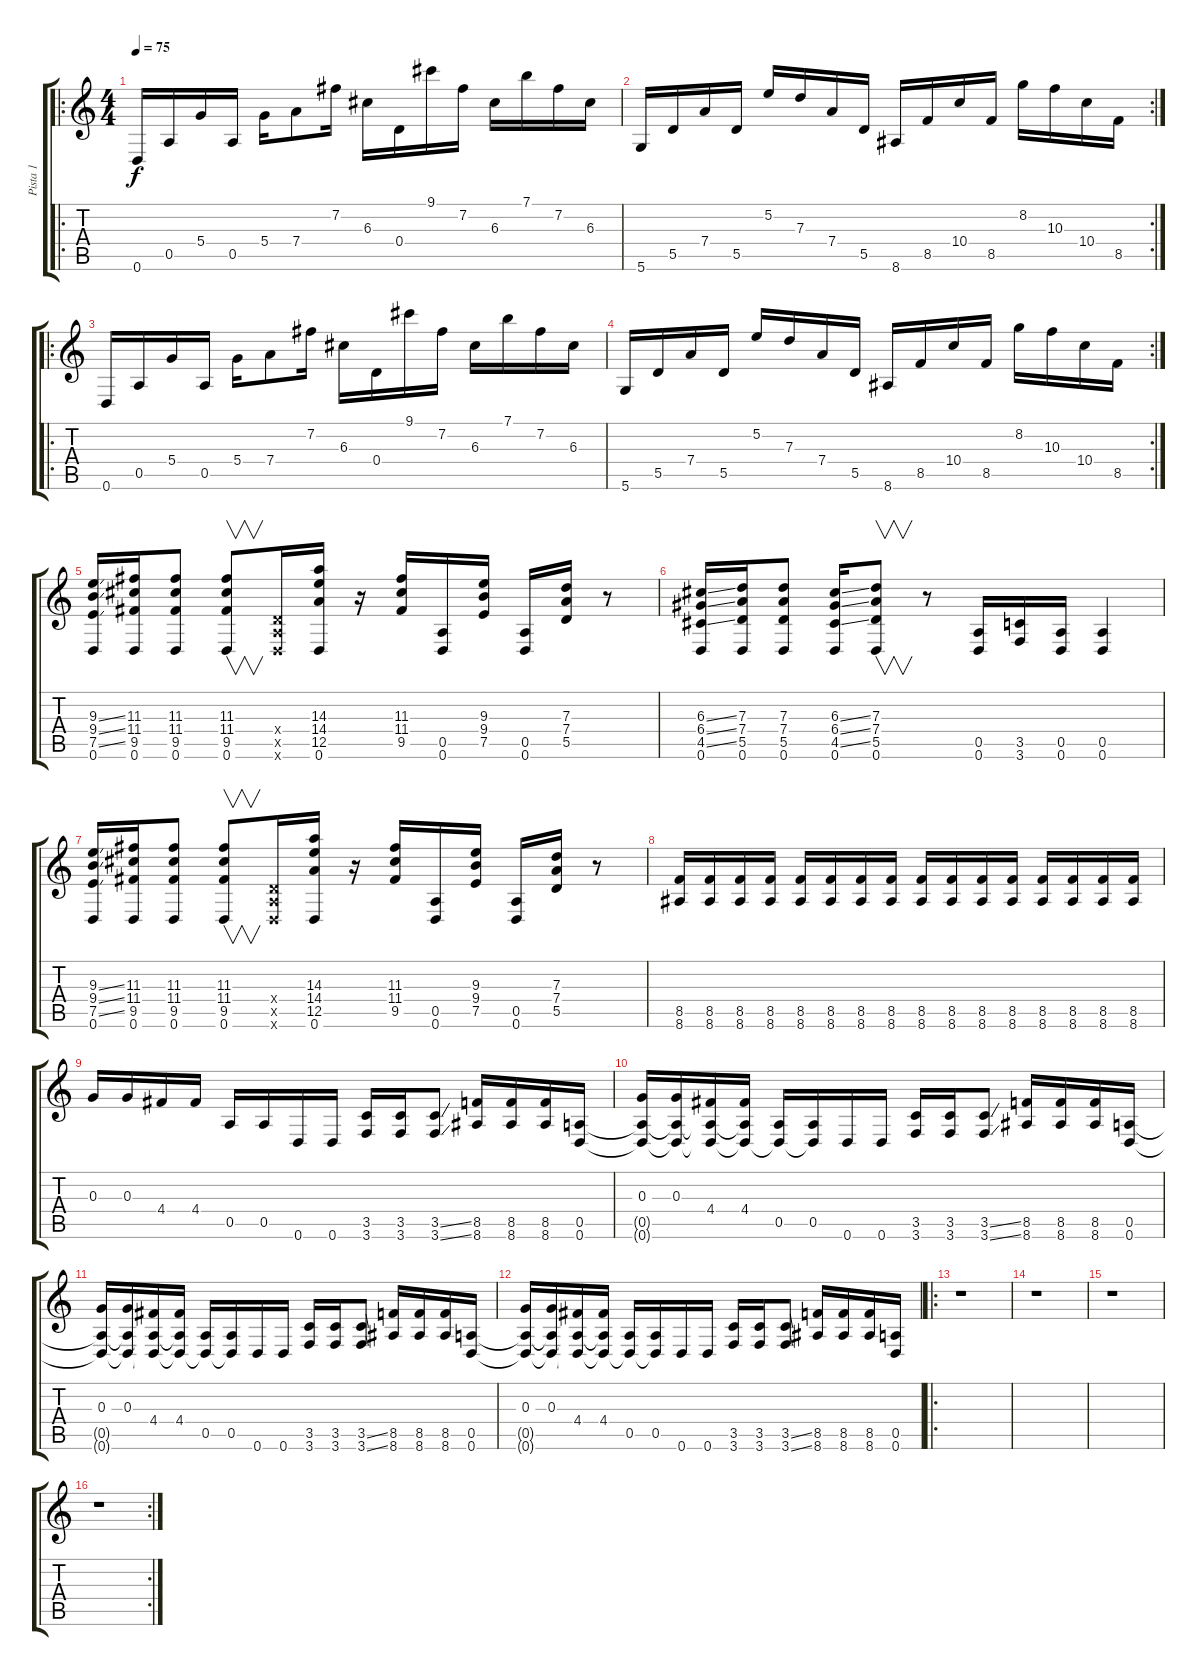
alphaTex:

\track ("Pista 1" "Pista 1") {instrument electricguitarjazz}
\staff {score tabs}
\tuning (E4 B3 G3 D3 A2 D2) {hide}
\ro
\ts (4 4)
\tempo 75
\clef g2
\ks c
0.6.16{dy f} 0.5.16 5.4.16 0.5.16 5.4.16 7.4.8 7.2.16 6.3.16 0.4.16 9.1.16 7.2.16 6.3.16 7.1.16 7.2.16 6.3.16 |
\rc 2
5.6.16 5.5.16 7.4.16 5.5.16 5.2.16 7.3.16 7.4.16 5.5.16 8.6.16 8.5.16 10.4.16 8.5.16 8.2.16 10.3.16 10.4.16 8.5.16 |
\ro
0.6.16 0.5.16 5.4.16 0.5.16 5.4.16 7.4.8 7.2.16 6.3.16 0.4.16 9.1.16 7.2.16 6.3.16 7.1.16 7.2.16 6.3.16 |
\rc 2
5.6.16 5.5.16 7.4.16 5.5.16 5.2.16 7.3.16 7.4.16 5.5.16 8.6.16 8.5.16 10.4.16 8.5.16 8.2.16 10.3.16 10.4.16 8.5.16 |
(9.3{ss} 9.4{ss} 7.5{ss} 0.6).16 (11.3 11.4 9.5 0.6).16 (11.3 11.4 9.5 0.6).8 (11.3 11.4 9.5 0.6).8{v} (0.4{x} 0.5{x} 0.6{x}).16 (14.3 14.4 12.5 0.6).16 r.16 (11.3 11.4 9.5).16 (0.5 0.6).16 (9.3 9.4 7.5).16 (0.5 0.6).16 (7.3 7.4 5.5).16 r.8 |
(6.3{ss} 6.4{ss} 4.5{ss} 0.6).16 (7.3 7.4 5.5 0.6).16 (7.3 7.4 5.5 0.6).8 (6.3{ss} 6.4{ss} 4.5{ss} 0.6).16 (7.3 7.4 5.5 0.6).8{v} r.8 (0.5 0.6).16 (3.5 3.6).16 (0.5 0.6).16 (0.5 0.6).4 |
(9.3{ss} 9.4{ss} 7.5{ss} 0.6).16 (11.3 11.4 9.5 0.6).16 (11.3 11.4 9.5 0.6).8 (11.3 11.4 9.5 0.6).8{v} (0.4{x} 0.5{x} 0.6{x}).16 (14.3 14.4 12.5 0.6).16 r.16 (11.3 11.4 9.5).16 (0.5 0.6).16 (9.3 9.4 7.5).16 (0.5 0.6).16 (7.3 7.4 5.5).16 r.8 |
(8.5 8.6).16 (8.5 8.6).16 (8.5 8.6).16 (8.5 8.6).16 (8.5 8.6).16 (8.5 8.6).16 (8.5 8.6).16 (8.5 8.6).16 (8.5 8.6).16 (8.5 8.6).16 (8.5 8.6).16 (8.5 8.6).16 (8.5 8.6).16 (8.5 8.6).16 (8.5 8.6).16 (8.5 8.6).16 |
0.3.16 0.3.16 4.4.16 4.4.16 0.5.16 0.5.16 0.6.16 0.6.16 (3.5 3.6).16 (3.5 3.6).16 (3.5{ss} 3.6{ss}).8 (8.5 8.6).16 (8.5 8.6).16 (8.5 8.6).16 (0.5 0.6).16 |
(0.3 0.5{t} 0.6{t}).16 (0.3 0.5{t} 0.6{t}).16 (4.4 0.5{t} 0.6{t}).16 (4.4 0.5{t} 0.6{t}).16 (0.5 0.6{t}).16 (0.5 0.6{t}).16 0.6.16 0.6.16 (3.5 3.6).16 (3.5 3.6).16 (3.5{ss} 3.6{ss}).8 (8.5 8.6).16 (8.5 8.6).16 (8.5 8.6).16 (0.5 0.6).16 |
(0.3 0.5{t} 0.6{t}).16 (0.3 0.5{t} 0.6{t}).16 (4.4 0.5{t} 0.6{t}).16 (4.4 0.5{t} 0.6{t}).16 (0.5 0.6{t}).16 (0.5 0.6{t}).16 0.6.16 0.6.16 (3.5 3.6).16 (3.5 3.6).16 (3.5{ss} 3.6{ss}).8 (8.5 8.6).16 (8.5 8.6).16 (8.5 8.6).16 (0.5 0.6).16 |
(0.3 0.5{t} 0.6{t}).16 (0.3 0.5{t} 0.6{t}).16 (4.4 0.5{t} 0.6{t}).16 (4.4 0.5{t} 0.6{t}).16 (0.5 0.6{t}).16 (0.5 0.6{t}).16 0.6.16 0.6.16 (3.5 3.6).16 (3.5 3.6).16 (3.5{ss} 3.6{ss}).8 (8.5 8.6).16 (8.5 8.6).16 (8.5 8.6).16 (0.5 0.6).16 |
\ro
r.1 |
r.1 |
r.1 |
\rc 2
r.1
